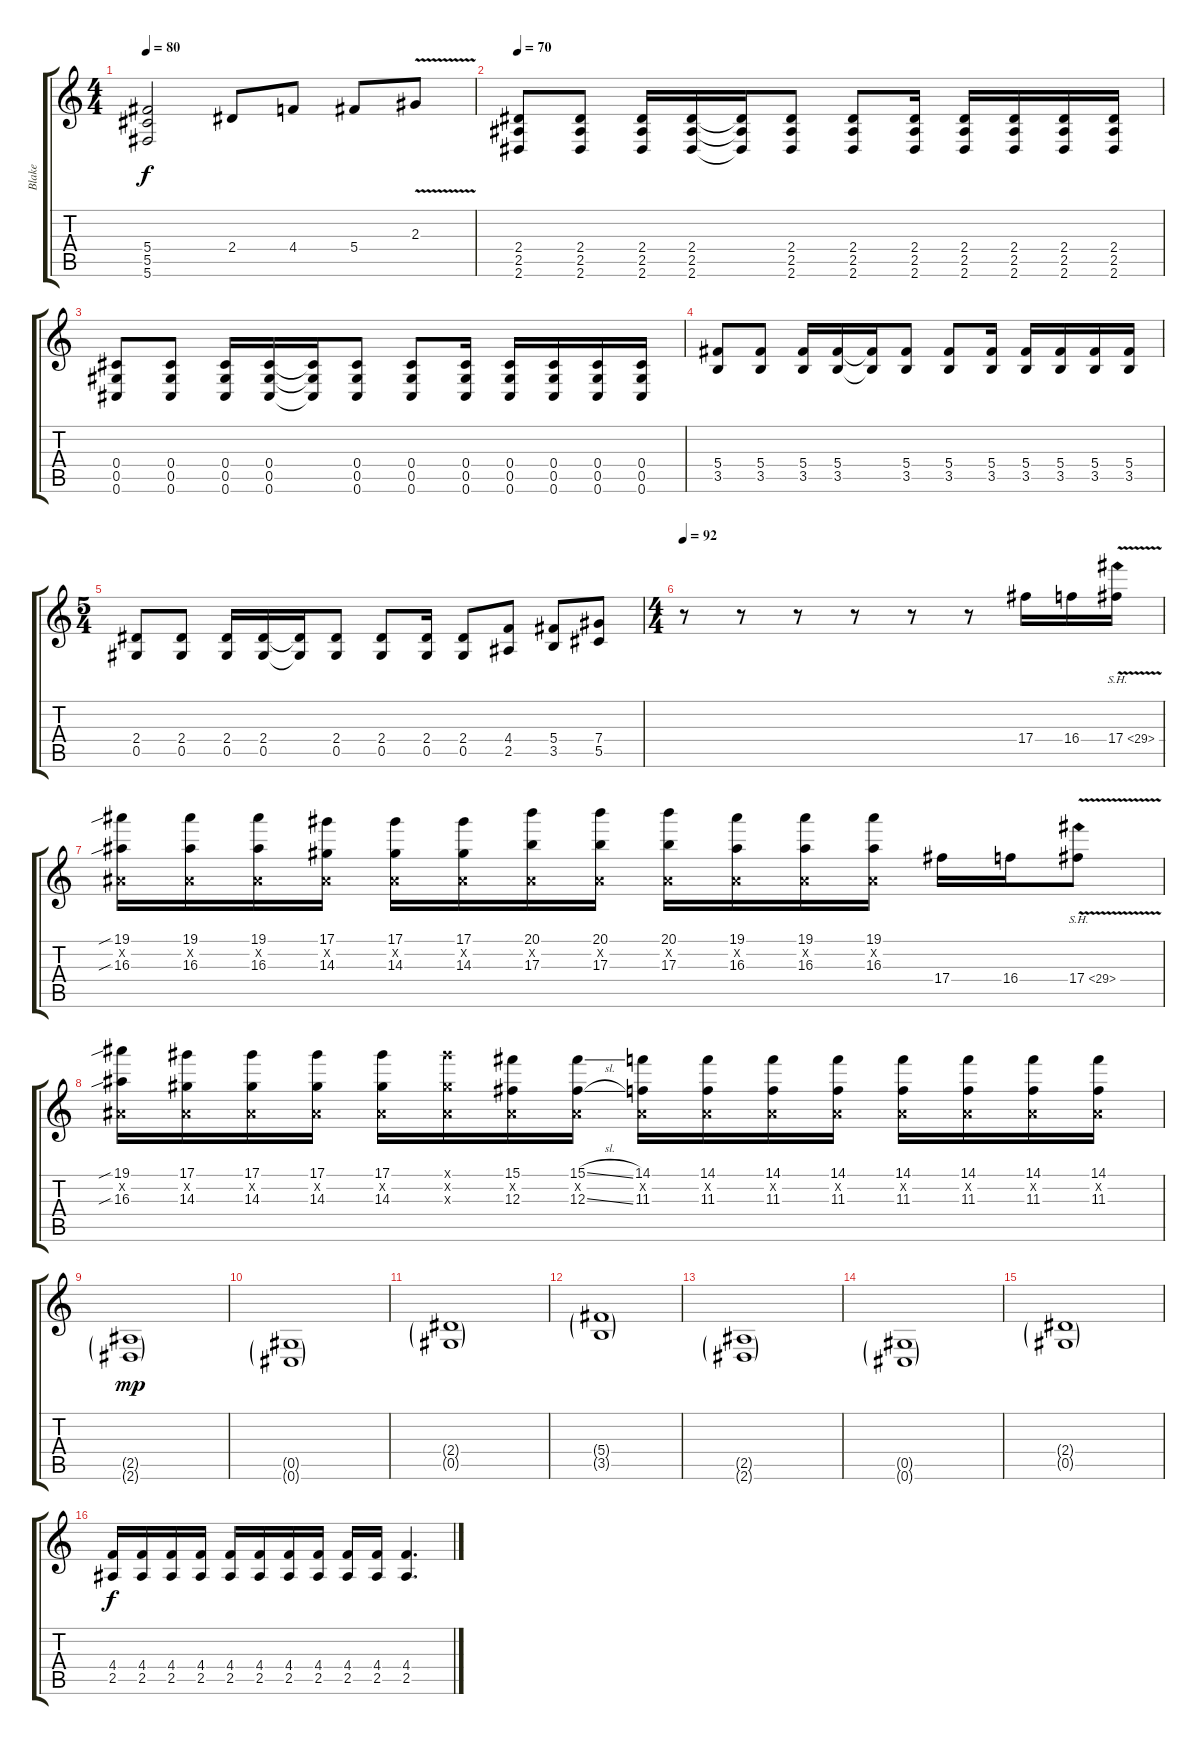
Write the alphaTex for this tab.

\track ("Blake" "Blake") {instrument distortionguitar}
\staff {score tabs}
\tuning (Eb4 Bb3 Gb3 Db3 Ab2 Db2) {hide}
\ts (4 4)
\tempo 80
\clef g2
\ks c
(5.4 5.5 5.6).2{dy f} 2.4.8 4.4.8 5.4.8 2.3{v}.8 |
\tempo 70
(2.4 2.5 2.6).8 (2.4 2.5 2.6).8 (2.4 2.5 2.6).16 (2.4 2.5 2.6).16 (2.4{t} 2.5{t} 2.6{t}).16 (2.4 2.5 2.6).8 (2.4 2.5 2.6).8 (2.4 2.5 2.6).16 (2.4 2.5 2.6).16 (2.4 2.5 2.6).16 (2.4 2.5 2.6).16 (2.4 2.5 2.6).16 |
(0.4 0.5 0.6).8 (0.4 0.5 0.6).8 (0.4 0.5 0.6).16 (0.4 0.5 0.6).16 (0.4{t} 0.5{t} 0.6{t}).16 (0.4 0.5 0.6).8 (0.4 0.5 0.6).8 (0.4 0.5 0.6).16 (0.4 0.5 0.6).16 (0.4 0.5 0.6).16 (0.4 0.5 0.6).16 (0.4 0.5 0.6).16 |
(5.4 3.5).8 (5.4 3.5).8 (5.4 3.5).16 (5.4 3.5).16 (5.4{t} 3.5{t}).16 (5.4 3.5).8 (5.4 3.5).8 (5.4 3.5).16 (5.4 3.5).16 (5.4 3.5).16 (5.4 3.5).16 (5.4 3.5).16 |
\ts (5 4)
(2.4 0.5).8 (2.4 0.5).8 (2.4 0.5).16 (2.4 0.5).16 (2.4{t} 0.5{t}).16 (2.4 0.5).8 (2.4 0.5).8 (2.4 0.5).16 (2.4 0.5).8 (4.4 2.5).8 (5.4 3.5).8 (7.4 5.5).8 |
\ts (4 4)
\tempo 92
r.8 r.8 r.8 r.8 r.8 r.8 17.4.16 16.4.16 17.4{sh 12 v}.16 |
(19.1{sib} 0.2{x} 16.3{sib}).16 (19.1 0.2{x} 16.3).16 (19.1 0.2{x} 16.3).16 (17.1 0.2{x} 14.3).16 (17.1 0.2{x} 14.3).16 (17.1 0.2{x} 14.3).16 (20.1 0.2{x} 17.3).16 (20.1 0.2{x} 17.3).16 (20.1 0.2{x} 17.3).16 (19.1 0.2{x} 16.3).16 (19.1 0.2{x} 16.3).16 (19.1 0.2{x} 16.3).16 17.4.16 16.4.16 17.4{sh 12 v}.8 |
(19.1{sib} 0.2{x} 16.3{sib}).16 (17.1 0.2{x} 14.3).16 (17.1 0.2{x} 14.3).16 (17.1 0.2{x} 14.3).16 (17.1 0.2{x} 14.3).16 (17.1{x} 0.2{x} 14.3{x}).16 (15.1 0.2{x} 12.3).16 (15.1{sl} 0.2{x} 12.3{sl}).16 (14.1 0.2{x} 11.3).16 (14.1 0.2{x} 11.3).16 (14.1 0.2{x} 11.3).16 (14.1 0.2{x} 11.3).16 (14.1 0.2{x} 11.3).16 (14.1 0.2{x} 11.3).16 (14.1 0.2{x} 11.3).16 (14.1 0.2{x} 11.3).16 |
(2.5{g} 2.6{g}).1{dy mp} |
(0.5{g} 0.6{g}).1 |
(2.4{g} 0.5{g}).1 |
(5.4{g} 3.5{g}).1 |
(2.5{g} 2.6{g}).1 |
(0.5{g} 0.6{g}).1 |
(2.4{g} 0.5{g}).1 |
(4.4 2.5).16{dy f} (4.4 2.5).16 (4.4 2.5).16 (4.4 2.5).16 (4.4 2.5).16 (4.4 2.5).16 (4.4 2.5).16 (4.4 2.5).16 (4.4 2.5).16 (4.4 2.5).16 (4.4 2.5).4{d}
